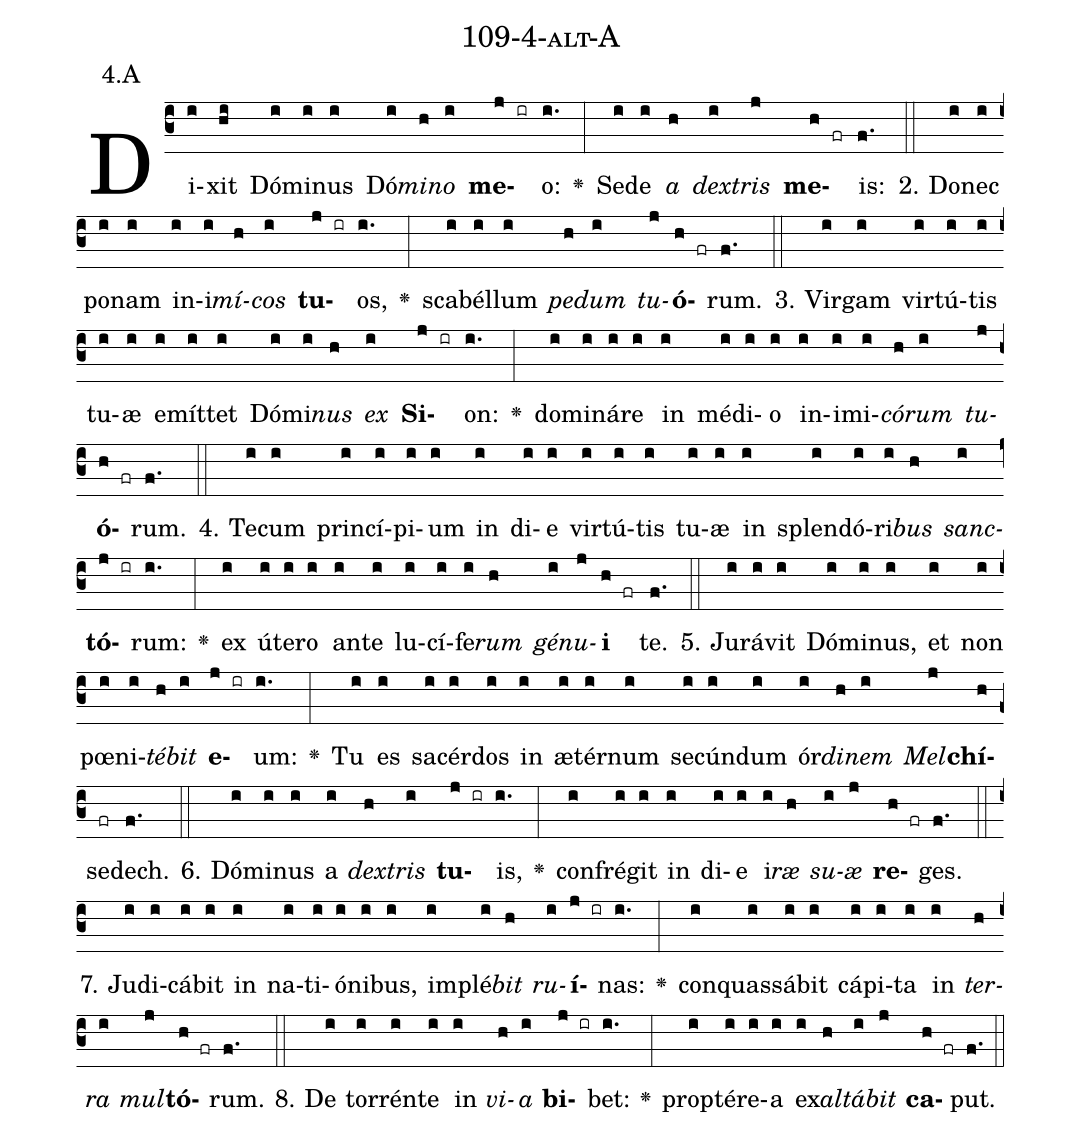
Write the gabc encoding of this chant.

name: 109-4-alt-A;
annotation: 4.A;
%%
(c3)Di(i)xit(hi) Dó(i)mi(i)nus(i) Dó(i)<i>mi</i>(h)<i>no</i>(i) <b>me</b>(j ir)o:(i.) <v>\greheightstar</v>(:) Se(i)de(i) <i>a</i>(h) <i>dex</i>(i)<i>tris</i>(j) <b>me</b>(h fr)is:(f.) (::)
2. Do(i)nec(i) po(i)nam(i) in(i)i(i)<i>mí</i>(h)<i>cos</i>(i) <b>tu</b>(j ir)os,(i.) <v>\greheightstar</v>(:) sca(i)bél(i)lum(i) <i>pe</i>(h)<i>dum</i>(i) <i>tu</i>(j)<b>ó</b>(h fr)rum.(f.) (::)
3. Vir(i)gam(i) vir(i)tú(i)tis(i) tu(i)æ(i) e(i)mít(i)tet(i) Dó(i)mi(i)<i>nus</i>(h) <i>ex</i>(i) <b>Si</b>(j ir)on:(i.) <v>\greheightstar</v>(:) do(i)mi(i)ná(i)re(i) in(i) mé(i)di(i)o(i) in(i)i(i)mi(i)<i>có</i>(h)<i>rum</i>(i) <i>tu</i>(j)<b>ó</b>(h fr)rum.(f.) (::)
4. Te(i)cum(i) prin(i)cí(i)pi(i)um(i) in(i) di(i)e(i) vir(i)tú(i)tis(i) tu(i)æ(i) in(i) splen(i)dó(i)ri(i)<i>bus</i>(h) <i>sanc</i>(i)<b>tó</b>(j ir)rum:(i.) <v>\greheightstar</v>(:) ex(i) ú(i)te(i)ro(i) an(i)te(i) lu(i)cí(i)fe(i)<i>rum</i>(h) <i>gé</i>(i)<i>nu</i>(j)<b>i</b>(h fr) te.(f.) (::)
5. Ju(i)rá(i)vit(i) Dó(i)mi(i)nus,(i) et(i) non(i) pœ(i)ni(i)<i>té</i>(h)<i>bit</i>(i) <b>e</b>(j ir)um:(i.) <v>\greheightstar</v>(:) Tu(i) es(i) sa(i)cér(i)dos(i) in(i) æ(i)tér(i)num(i) se(i)cún(i)dum(i) ór(i)<i>di</i>(h)<i>nem</i>(i) <i>Mel</i>(j)<b>chí</b>(h)se(fr)dech.(f.) (::)
6. Dó(i)mi(i)nus(i) a(i) <i>dex</i>(h)<i>tris</i>(i) <b>tu</b>(j ir)is,(i.) <v>\greheightstar</v>(:) con(i)fré(i)git(i) in(i) di(i)e(i) i(i)<i>ræ</i>(h) <i>su</i>(i)<i>æ</i>(j) <b>re</b>(h fr)ges.(f.) (::)
7. Ju(i)di(i)cá(i)bit(i) in(i) na(i)ti(i)ó(i)ni(i)bus,(i) im(i)plé(i)<i>bit</i>(h) <i>ru</i>(i)<b>í</b>(j ir)nas:(i.) <v>\greheightstar</v>(:) con(i)quas(i)sá(i)bit(i) cá(i)pi(i)ta(i) in(i) <i>ter</i>(h)<i>ra</i>(i) <i>mul</i>(j)<b>tó</b>(h fr)rum.(f.) (::)
8. De(i) tor(i)rén(i)te(i) in(i) <i>vi</i>(h)<i>a</i>(i) <b>bi</b>(j ir)bet:(i.) <v>\greheightstar</v>(:) prop(i)tér(i)e(i)a(i) ex(i)<i>al</i>(h)<i>tá</i>(i)<i>bit</i>(j) <b>ca</b>(h fr)put.(f.) (::)
